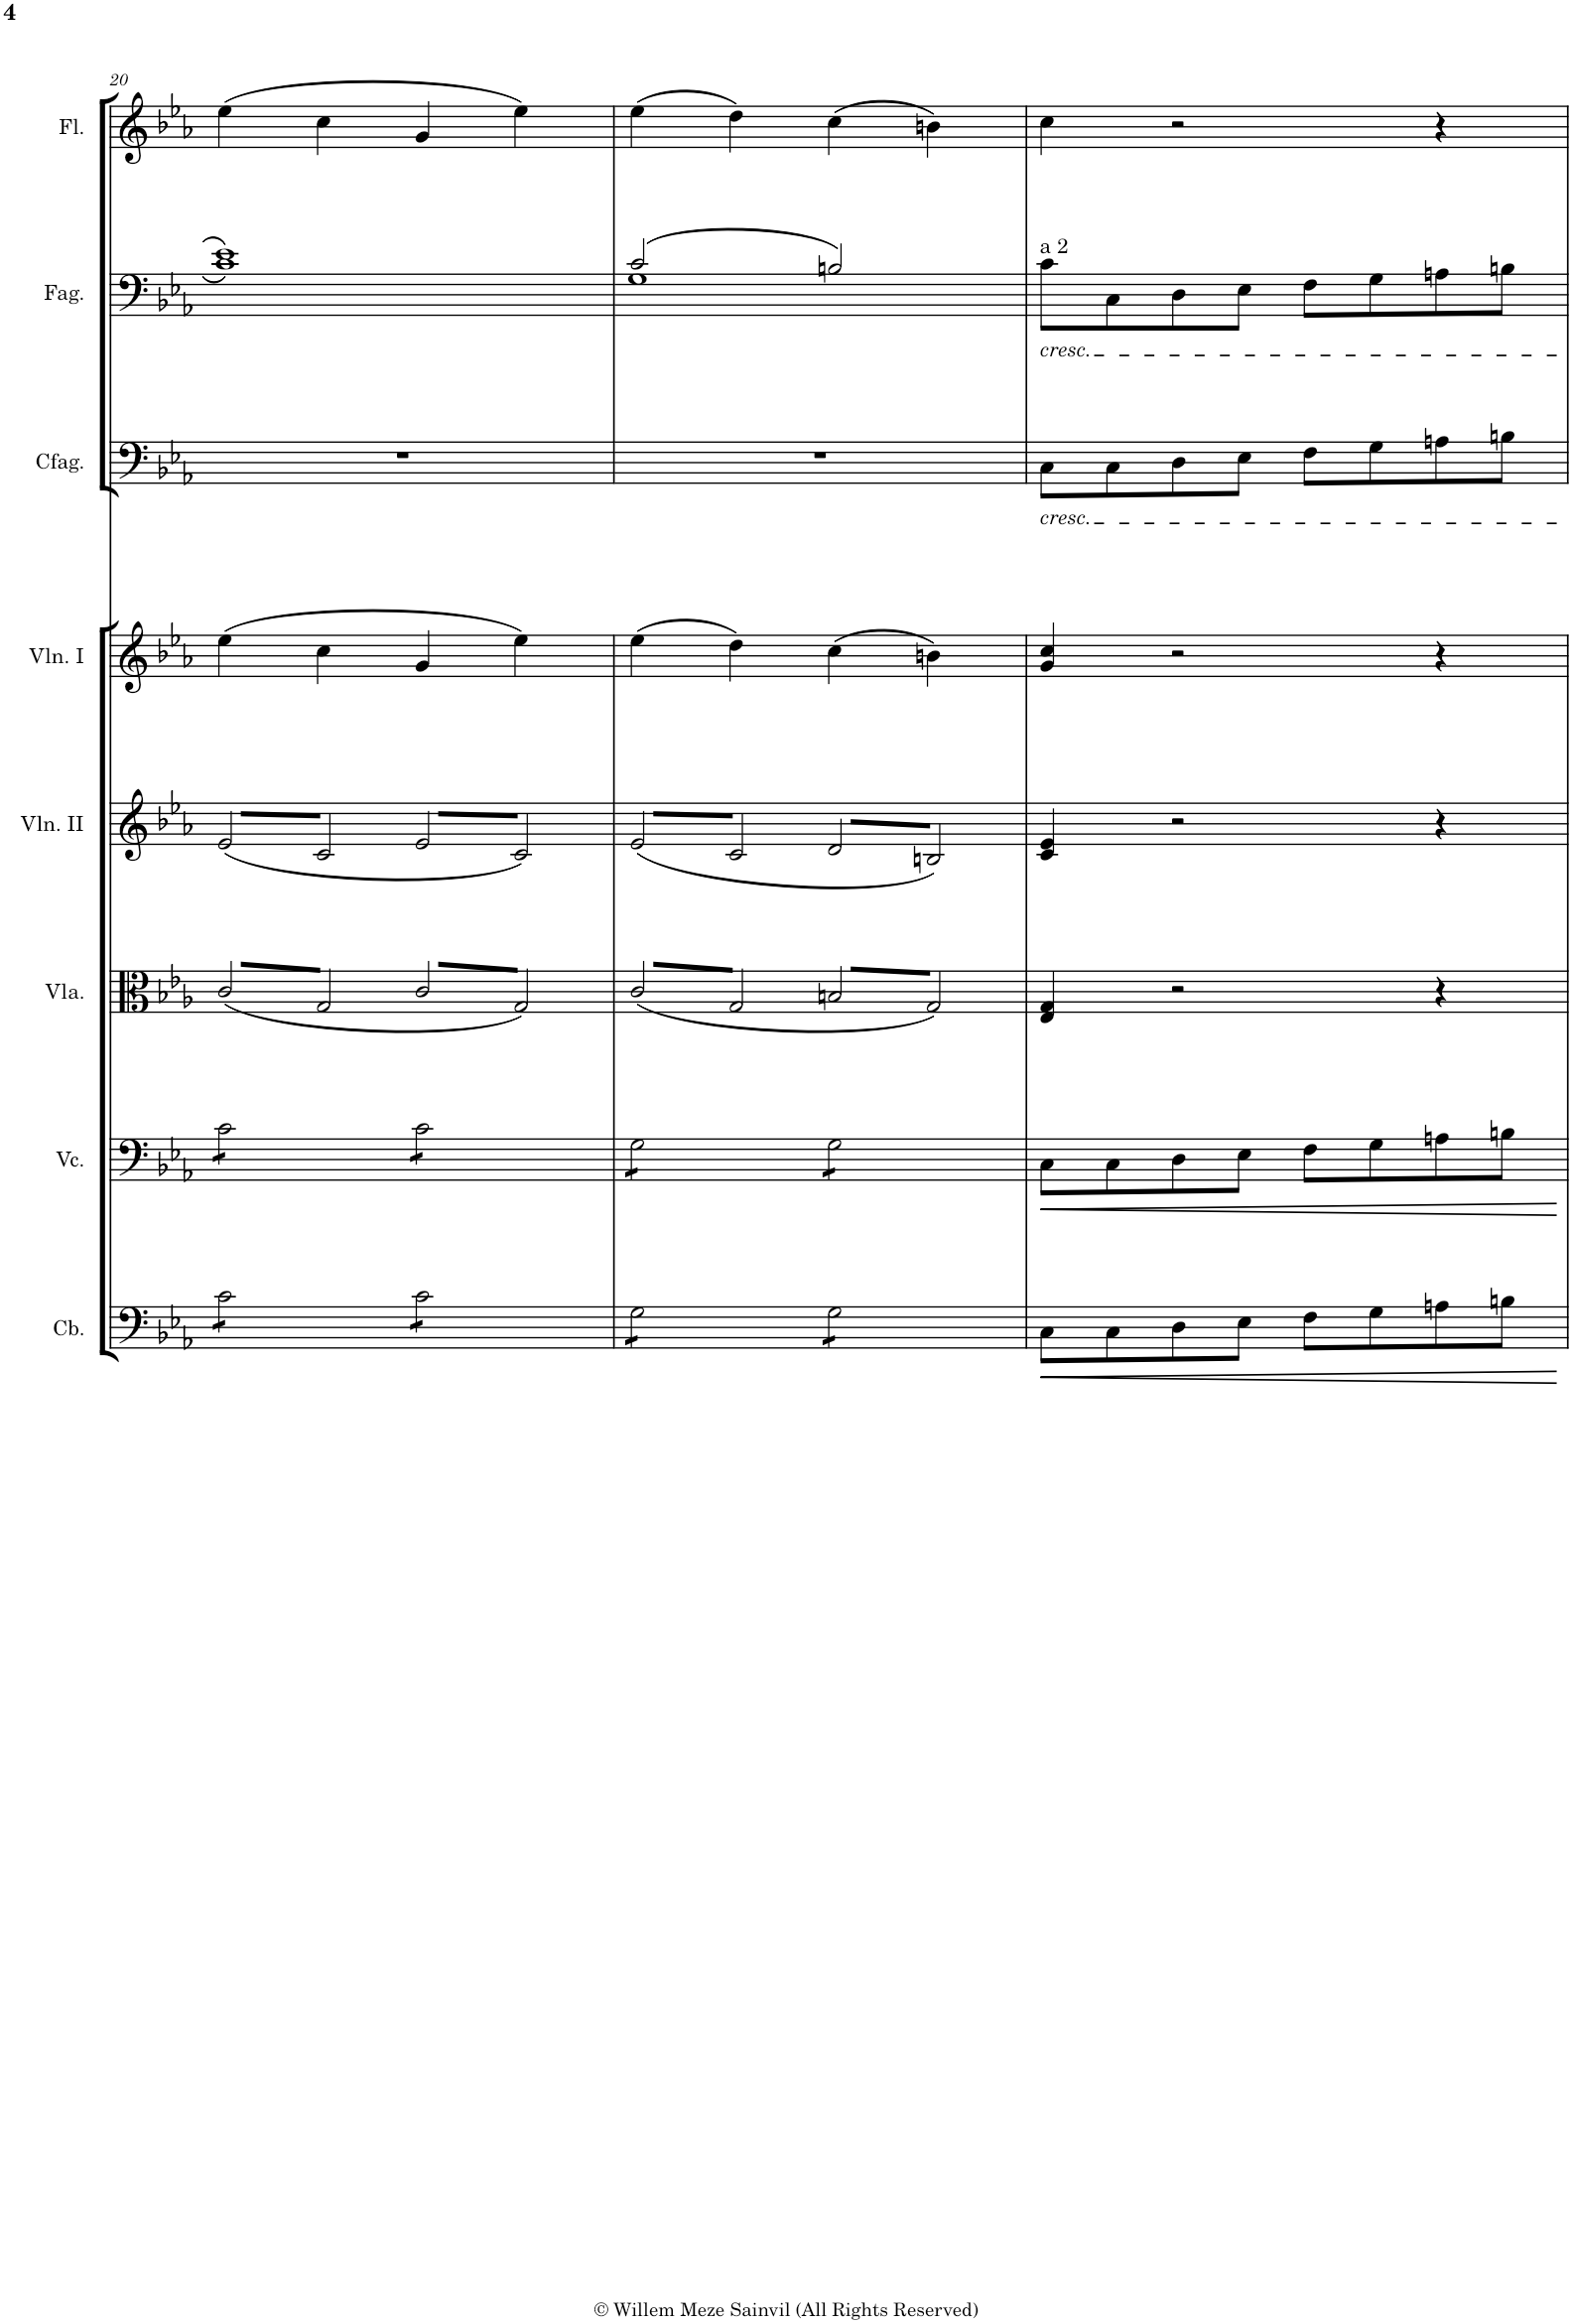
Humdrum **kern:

**kern	**dynam	**kern	**dynam	**kern	**kern	**kern	**kern	**kern	**kern
*part8	*part8	*part7	*part7	*part6	*part5	*part4	*part3	*part2	*part1
*staff8	*staff8	*staff7	*staff7	*staff6	*staff5	*staff4	*staff3	*staff2	*staff1
*I"Contrabassi	*	*I"Violoncelli	*	*I"Viole	*I"Violini II	*I"Violini I	*I"Contrafagotto	*I"2 Fagotti	*I"2 Flauti
*I'Cb.	*	*I'Vc.	*	*	*I'Vln. II	*I'Vln. I	*I'Cfag.	*I'Fag.	*I'Fl.
!!LO:PB:g=z
*clefF4	*	*clefF4	*	*clefC3	*clefG2	*clefG2	*clefF4	*clefF4	*clefG2
*Trd7c12	*	*	*	*	*	*	*Trd7c12	*	*
*k[b-e-a-]	*	*k[b-e-a-]	*	*k[b-e-a-]	*k[b-e-a-]	*k[b-e-a-]	*k[b-e-a-]	*k[b-e-a-]	*k[b-e-a-]
*M2/2	*	*M2/2	*	*M2/2	*M2/2	*M2/2	*M2/2	*M2/2	*M2/2
*met(c|)	*	*met(c|)	*	*met(c|)	*met(c|)	*met(c|)	*met(c|)	*met(c|)	*met(c|)
=20	=20	=20	=20	=20	=20	=20	=20	=20	=20
*	*	*	*	*	*	*	*	*^	*
*tremolo	*	*	*	*	*	*	*	*	*	*
*	*	*tremolo	*	*	*	*	*	*	*	*
*	*	*	*	*tremolo	*	*	*	*	*	*
*	*	*	*	*	*tremolo	*	*	*	*	*
8c\L	.	8c\L	.	(16c/LL	(16e-/LL	(4ee-\	1r	1e-	1c	(4ee-\
.	.	.	.	16G/	16c/	.	.	.	.	.
8c\	.	8c\	.	16c/	16e-/	.	.	.	.	.
.	.	.	.	16G/	16c/	.	.	.	.	.
8c\	.	8c\	.	16c/	16e-/	4cc\	.	.	.	4cc\
.	.	.	.	16G/	16c/	.	.	.	.	.
8c\J	.	8c\J	.	16c/	16e-/	.	.	.	.	.
.	.	.	.	16G/JJ	16c/JJ	.	.	.	.	.
8c\L	.	8c\L	.	16c/LL	16e-/LL	4g/	.	.	.	4g/
.	.	.	.	16G/)	16c/)	.	.	.	.	.
8c\	.	8c\	.	16c/	16e-/	.	.	.	.	.
.	.	.	.	16G/)	16c/)	.	.	.	.	.
8c\	.	8c\	.	16c/	16e-/	4ee-\)	.	.	.	4ee-\)
.	.	.	.	16G/)	16c/)	.	.	.	.	.
8c\J	.	8c\J	.	16c/	16e-/	.	.	.	.	.
.	.	.	.	16G/)JJ	16c/)JJ	.	.	.	.	.
=21	=21	=21	=21	=21	=21	=21	=21	=21	=21	=21
8G\L	.	8G\L	.	(16c/LL	(16e-/LL	(4ee-\	1r	(2c/	1G	(4ee-\
.	.	.	.	16G/	16c/	.	.	.	.	.
8G\	.	8G\	.	16c/	16e-/	.	.	.	.	.
.	.	.	.	16G/	16c/	.	.	.	.	.
8G\	.	8G\	.	16c/	16e-/	4dd\)	.	.	.	4dd\)
.	.	.	.	16G/	16c/	.	.	.	.	.
8G\J	.	8G\J	.	16c/	16e-/	.	.	.	.	.
.	.	.	.	16G/JJ	16c/JJ	.	.	.	.	.
8G\L	.	8G\L	.	16Bn/LL	16d/LL	(4cc\	.	2Bn/)	.	(4cc\
.	.	.	.	16G/)	16Bn/)	.	.	.	.	.
8G\	.	8G\	.	16Bn/	16d/	.	.	.	.	.
.	.	.	.	16G/)	16Bn/)	.	.	.	.	.
8G\	.	8G\	.	16Bn/	16d/	4bn\)	.	.	.	4bn\)
.	.	.	.	16G/)	16Bn/)	.	.	.	.	.
8G\J	.	8G\J	.	16Bn/	16d/	.	.	.	.	.
*	*	*Xtremolo	*	*	*	*	*	*	*	*
*Xtremolo	*	*	*	*	*	*	*	*	*	*
.	.	.	.	16G/)JJ	16Bn/)JJ	.	.	.	.	.
*	*	*	*	*	*Xtremolo	*	*	*	*	*
*	*	*	*	*Xtremolo	*	*	*	*	*	*
*	*	*	*	*	*	*	*	*v	*v	*
=22	=22	=22	=22	=22	=22	=22	=22	=22	=22
!	!	!	!	!	!	!	!	!LO:TX:a:t=a 2	!
!	!	!	!	!	!	!	!	!LO:TX:b:i:t=cresc.	!
!	!	!	!	!	!	!	!LO:TX:b:i:t=cresc.	!	!
!	!LO:HP:b	!	!LO:HP:b	!	!	!	!	!	!
8C\L	<	8C\L	<	4E-/ 4G/	4c/ 4e-/	4g/ 4cc/	8C\L	8c\L	4cc\
.	.	.	.	.	.	.	.	.	.
8C\	.	8C\	.	.	.	.	8C\	8C\	.
.	.	.	.	.	.	.	.	.	.
8D\	.	8D\	.	2r	2r	2r	8D\	8D\	2r
8E-\J	.	8E-\J	.	.	.	.	8E-\J	8E-\J	.
8F\L	.	8F\L	.	.	.	.	8F\L	8F\L	.
8G\	.	8G\	.	.	.	.	8G\	8G\	.
8An\	.	8An\	.	4r	4r	4r	8An\	8An\	4r
8Bn\J	.	8Bn\J	.	.	.	.	8Bn\J	8Bn\J	.
.	[	.	[	.	.	.	.	.	.
=	=	=	=	=	=	=	=	=	=
*-	*-	*-	*-	*-	*-	*-	*-	*-	*-
